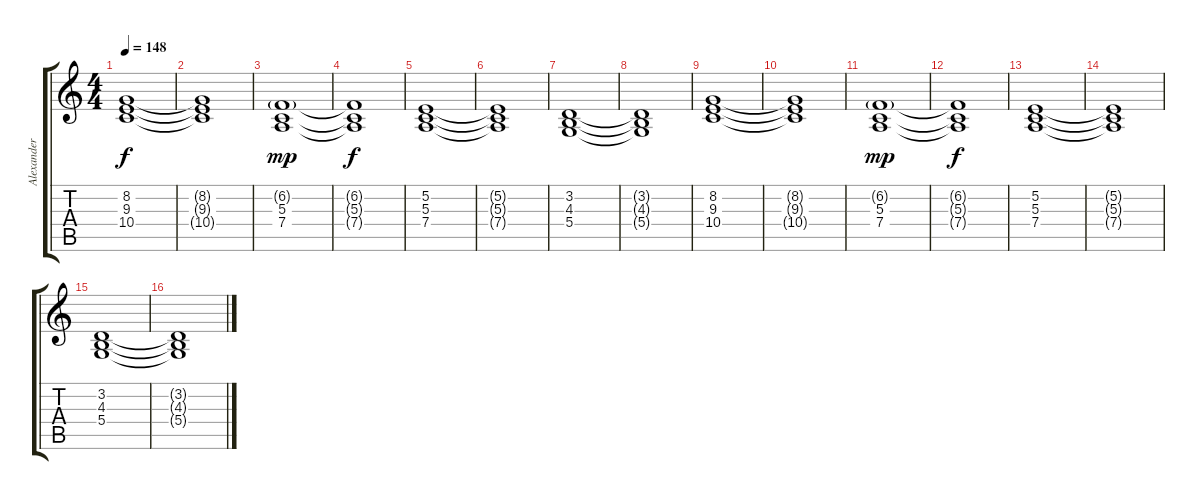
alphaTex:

\track ("Alexander Norets" "Alexander ") {instrument synthstrings1}
\staff {score tabs}
\tuning (E4 B3 G3 D3 A2 E2) {hide}
\ts (4 4)
\section ("" "")
\tempo 148
\clef g2
\ks c
(8.2 9.3 10.4).1{dy f} |
(8.2{t} 9.3{t} 10.4{t}).1 |
(6.2{g} 5.3 7.4).1{dy mp} |
(6.2{t} 5.3{t} 7.4{t}).1{dy f} |
(5.2 5.3 7.4).1 |
(5.2{t} 5.3{t} 7.4{t}).1 |
(3.2 4.3 5.4).1 |
(3.2{t} 4.3{t} 5.4{t}).1 |
(8.2 9.3 10.4).1 |
(8.2{t} 9.3{t} 10.4{t}).1 |
(6.2{g} 5.3 7.4).1{dy mp} |
(6.2{t} 5.3{t} 7.4{t}).1{dy f} |
(5.2 5.3 7.4).1 |
(5.2{t} 5.3{t} 7.4{t}).1 |
(3.2 4.3 5.4).1 |
(3.2{t} 4.3{t} 5.4{t}).1
